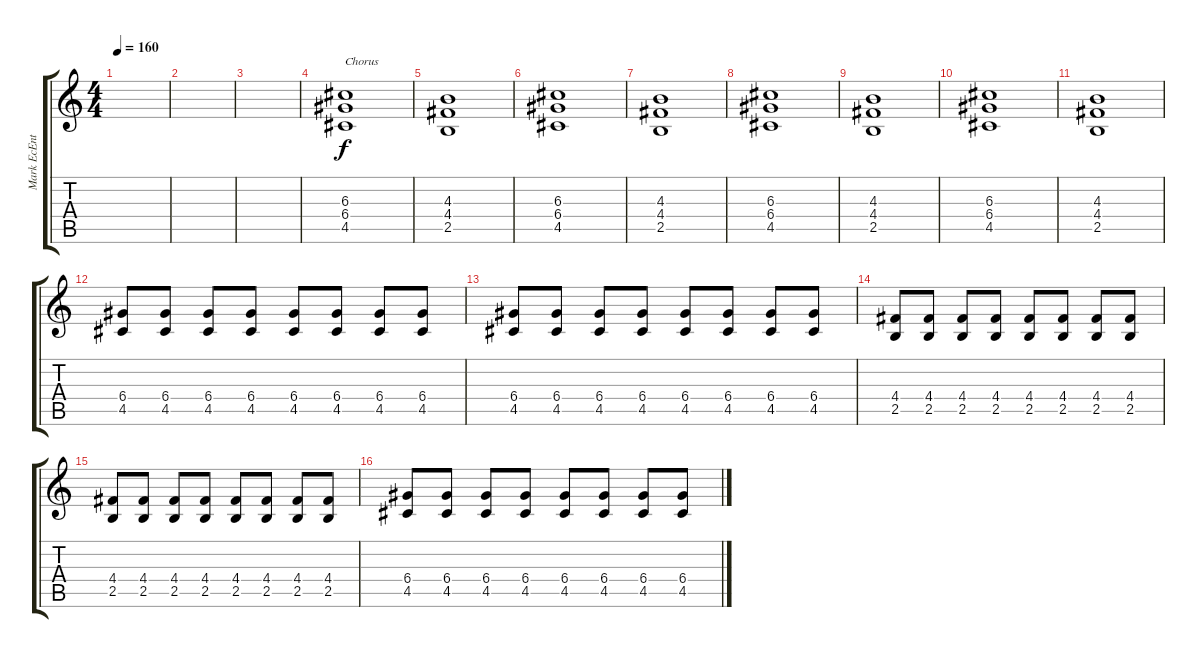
\track ("Mark EcEntee" "Mark EcEnt") {instrument overdrivenguitar}
\staff {score tabs}
\tuning (E4 B3 G3 D3 A2 E2) {hide}
\ts (4 4)
\tempo 160
\clef g2
\ks c
|
|
|
(6.3 6.4 4.5).1{txt "Chorus"} |
(4.3 4.4 2.5).1 |
(6.3 6.4 4.5).1 |
(4.3 4.4 2.5).1 |
(6.3 6.4 4.5).1 |
(4.3 4.4 2.5).1 |
(6.3 6.4 4.5).1 |
(4.3 4.4 2.5).1 |
(6.4 4.5).8 (6.4 4.5).8 (6.4 4.5).8 (6.4 4.5).8 (6.4 4.5).8 (6.4 4.5).8 (6.4 4.5).8 (6.4 4.5).8 |
(6.4 4.5).8 (6.4 4.5).8 (6.4 4.5).8 (6.4 4.5).8 (6.4 4.5).8 (6.4 4.5).8 (6.4 4.5).8 (6.4 4.5).8 |
(4.4 2.5).8 (4.4 2.5).8 (4.4 2.5).8 (4.4 2.5).8 (4.4 2.5).8 (4.4 2.5).8 (4.4 2.5).8 (4.4 2.5).8 |
(4.4 2.5).8 (4.4 2.5).8 (4.4 2.5).8 (4.4 2.5).8 (4.4 2.5).8 (4.4 2.5).8 (4.4 2.5).8 (4.4 2.5).8 |
(6.4 4.5).8 (6.4 4.5).8 (6.4 4.5).8 (6.4 4.5).8 (6.4 4.5).8 (6.4 4.5).8 (6.4 4.5).8 (6.4 4.5).8
